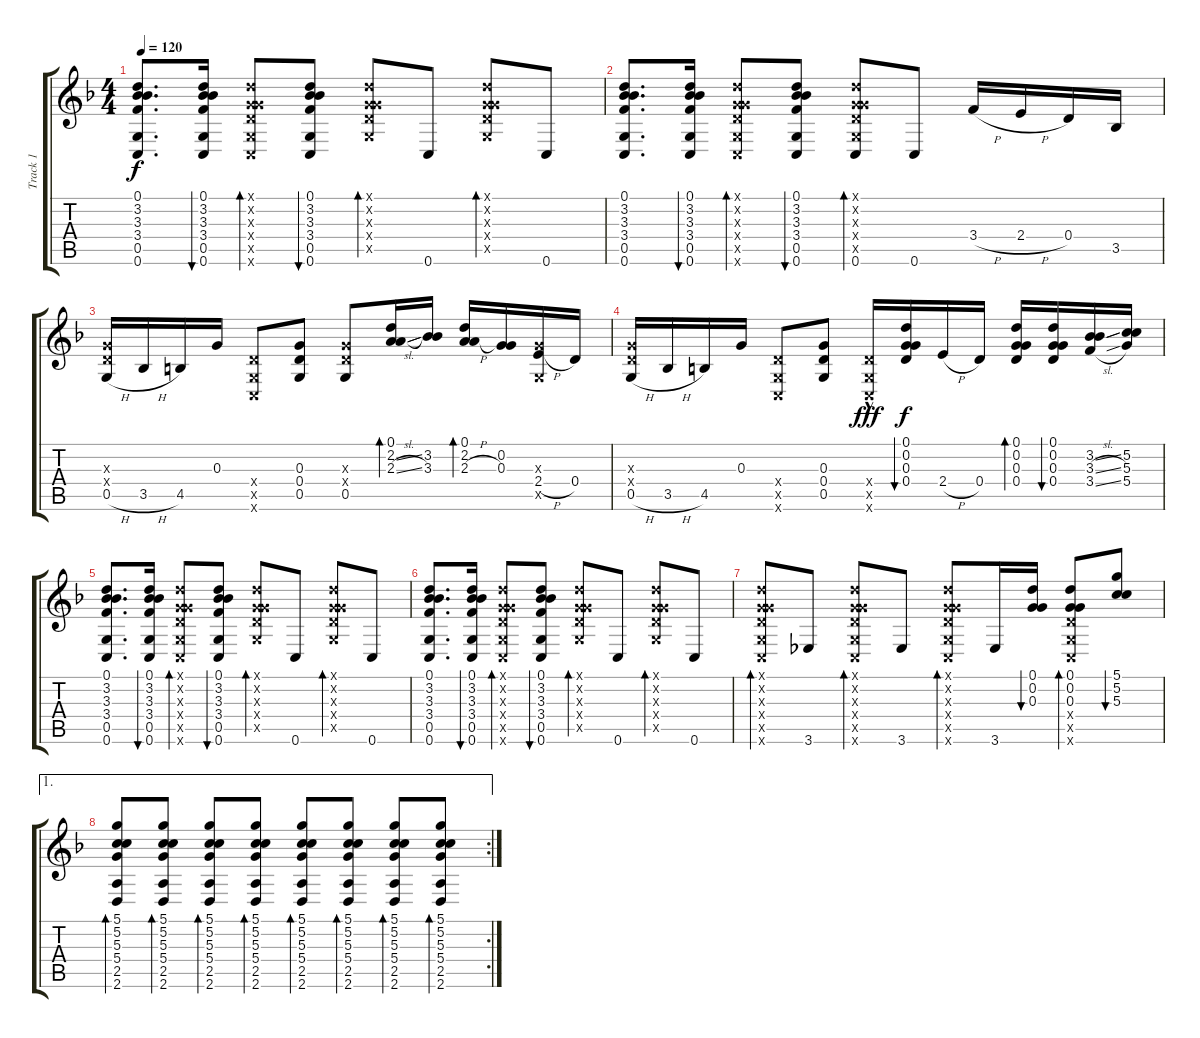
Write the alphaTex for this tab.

\track ("Track 1" "Track 1") {instrument acousticguitarsteel}
\staff {score tabs}
\tuning (D4 G3 G3 D3 G2 C2) {hide}
\ts (4 4)
\tempo 120
\clef g2
\ks f
(0.1 3.2 3.3 3.4 0.5 0.6).8{d dy f} (0.1 3.2 3.3 3.4 0.5 0.6).16{bu 60} (0.1{x} 0.2{x} 0.3{x} 0.4{x} 0.5{x} 0.6{x}).8{bd 60} (0.1 3.2 3.3 3.4 0.5 0.6).8{bu 60} (0.1{x} 0.2{x} 0.3{x} 0.4{x} 0.5{x}).8{bd 60} 0.6.8 (0.1{x} 0.2{x} 0.3{x} 0.4{x} 0.5{x}).8{bd 60} 0.6.8 |
(0.1 3.2 3.3 3.4 0.5 0.6).8{d} (0.1 3.2 3.3 3.4 0.5 0.6).16{bu 60} (0.1{x} 0.2{x} 0.3{x} 0.4{x} 0.5{x} 0.6{x}).8{bd 60} (0.1 3.2 3.3 3.4 0.5 0.6).8{bu 60} (0.1{x} 0.2{x} 0.3{x} 0.4{x} 0.5{x} 0.6).8{bd 60} 0.6.8 3.4{h}.16 2.4{h}.16 0.4.16 3.5.16 |
(0.3{x} 0.4{x} 0.5{h}).16 3.5{h}.16 4.5.16 0.3.16 (0.4{x} 0.5{x} 0.6{x}).8 (0.3 0.4 0.5).8 (0.3{x} 0.4{x} 0.5).8 (0.1 2.2{sl} 2.3{sl}).16{bd 60} (3.2 3.3).16 (0.1 2.2{h} 2.3{h}).16{bd 60} (0.2 0.3).16 (0.3{x} 2.4{h} 0.5{x}).16 0.4.16 |
(0.3{x} 0.4{x} 0.5{h}).16 3.5{h}.16 4.5.16 0.3.16 (0.4{x} 0.5{x} 0.6{x}).8 (0.3 0.4 0.5).8 (0.4{hac x} 0.5{x} 0.6{x}).16{dy fff} (0.1 0.2 0.3 0.4).16{bu 60 dy f} 2.4{h}.16 0.4.16 (0.1 0.2 0.3 0.4).16{bd 60} (0.1 0.2 0.3 0.4).16{bu 60} (3.2{sl} 3.3{sl} 3.4{sl}).16 (5.2 5.3 5.4).16 |
(0.1 3.2 3.3 3.4 0.5 0.6).8{d} (0.1 3.2 3.3 3.4 0.5 0.6).16{bu 60} (0.1{x} 0.2{x} 0.3{x} 0.4{x} 0.5{x} 0.6{x}).8{bd 60} (0.1 3.2 3.3 3.4 0.5 0.6).8{bu 60} (0.1{x} 0.2{x} 0.3{x} 0.4{x} 0.5{x}).8{bd 60} 0.6.8 (0.1{x} 0.2{x} 0.3{x} 0.4{x} 0.5{x}).8{bd 60} 0.6.8 |
(0.1 3.2 3.3 3.4 0.5 0.6).8{d} (0.1 3.2 3.3 3.4 0.5 0.6).16{bu 60} (0.1{x} 0.2{x} 0.3{x} 0.4{x} 0.5{x} 0.6{x}).8{bd 60} (0.1 3.2 3.3 3.4 0.5 0.6).8{bu 60} (0.1{x} 0.2{x} 0.3{x} 0.4{x} 0.5{x}).8{bd 60} 0.6.8 (0.1{x} 0.2{x} 0.3{x} 0.4{x} 0.5{x}).8{bd 60} 0.6.8 |
(0.1{x} 0.2{x} 0.3{x} 0.4{x} 0.5{x} 0.6{x}).8{bd 60} 3.6.8 (0.1{x} 0.2{x} 0.3{x} 0.4{x} 0.5{x} 0.6{x}).8{bd 60} 3.6.8 (0.1{x} 0.2{x} 0.3{x} 0.4{x} 0.5{x} 0.6{x}).8{bd 60} 3.6.16 (0.1 0.2 0.3).16{bu 60} (0.1 0.2 0.3 0.4{x} 0.5{x} 0.6{x}).8{bd 60} (5.1 5.2 5.3).8{bu 60} |
\ae 1
\rc 2
(5.1 5.2 5.3 5.4 2.5 2.6).8{bd 60} (5.1 5.2 5.3 5.4 2.5 2.6).8{bd 60} (5.1 5.2 5.3 5.4 2.5 2.6).8{bd 60} (5.1 5.2 5.3 5.4 2.5 2.6).8{bd 60} (5.1 5.2 5.3 5.4 2.5 2.6).8{bd 60} (5.1 5.2 5.3 5.4 2.5 2.6).8{bd 60} (5.1 5.2 5.3 5.4 2.5 2.6).8{bd 60} (5.1 5.2 5.3 5.4 2.5 2.6).8{bd 60}
